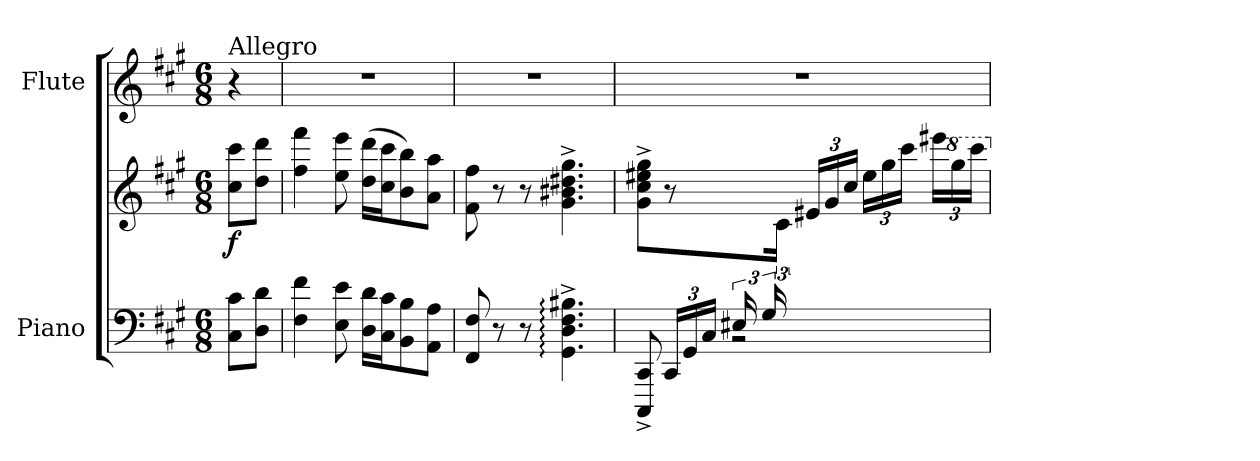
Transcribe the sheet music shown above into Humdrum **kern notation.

**kern	**kern	**dynam	**kern
*part2	*part2	*part2	*part1
*staff3	*staff2	*staff2/3	*staff1
*I"Piano	*	*	*I"Flute
*I'Pno.	*	*	*I'Fl.
*clefF4	*clefG2	*	*clefG2
*k[f#c#g#]	*k[f#c#g#]	*	*k[f#c#g#]
*A:	*A:	*	*A:
*M6/8	*M6/8	*	*M6/8
=	=	=	=
!	!	!	!LO:TX:a:t=Allegro
!	!	!LO:DY:b	!
8C#\ 8c#\L	8cc#\ 8ccc#\L	f	4r
8D\ 8d\J	8dd\ 8ddd\J	.	.
=1	=1	=1	=1
4F#\ 4f#\	4ff#\ 4fff#\	.	2.r
8E\ 8e\	8ee\ 8eee\	.	.
16D\ 16d\LL	(16dd\ 16ddd\LL	.	.
16C#\ 16c#\J	16cc#\ 16ccc#\J	.	.
8BB\ 8B\	8b\ 8bb\)	.	.
8AA\ 8A\J	8a\ 8aa\J	.	.
=2	=2	=2	=2
8FF#/ 8F#/	8f#\ 8ff#\	.	2.r
8r	8r	.	.
8r	8r	.	.
4.GG#\:^ 4.D\:^ 4.F#\:^ 4.B#X\:^	4.g#\^ 4.b#X\^ 4.dd#X\^ 4.gg#\^	.	.
=3	=3	=3	=3
*^	*	*	*
4ryy	8CCC#/^ 8CC#/^	8g#\^ 8cc#\^ 8ee#X\^ 8gg#\^	.	2.r
*	*Xbrackettup	*	*	*
.	24CC#/LL	8r	.	.
.	24GG#/	.	.	.
.	24C#/JJ	.	.	.
24E#X/LL	2rBB	12ryy	.	.
24G#/	.	.	.	.
12%5ryy	.	24c#\JJ	.	.
*	*	*Xbrackettup	*	*
.	.	24e#X/LL	.	.
.	.	24g#/	.	.
.	.	24cc#/JJ	.	.
.	.	24ee#\LL	.	.
.	.	24gg#\	.	.
.	.	24ccc#\JJ	.	.
.	.	24eee#X\LL	.	.
*	*	*8va	*	*
.	.	24ggg#\	.	.
.	.	24cccc#\JJ	.	.
*v	*v	*	*	*
*	*X8va	*	*
=	=	=	=
*-	*-	*-	*-
